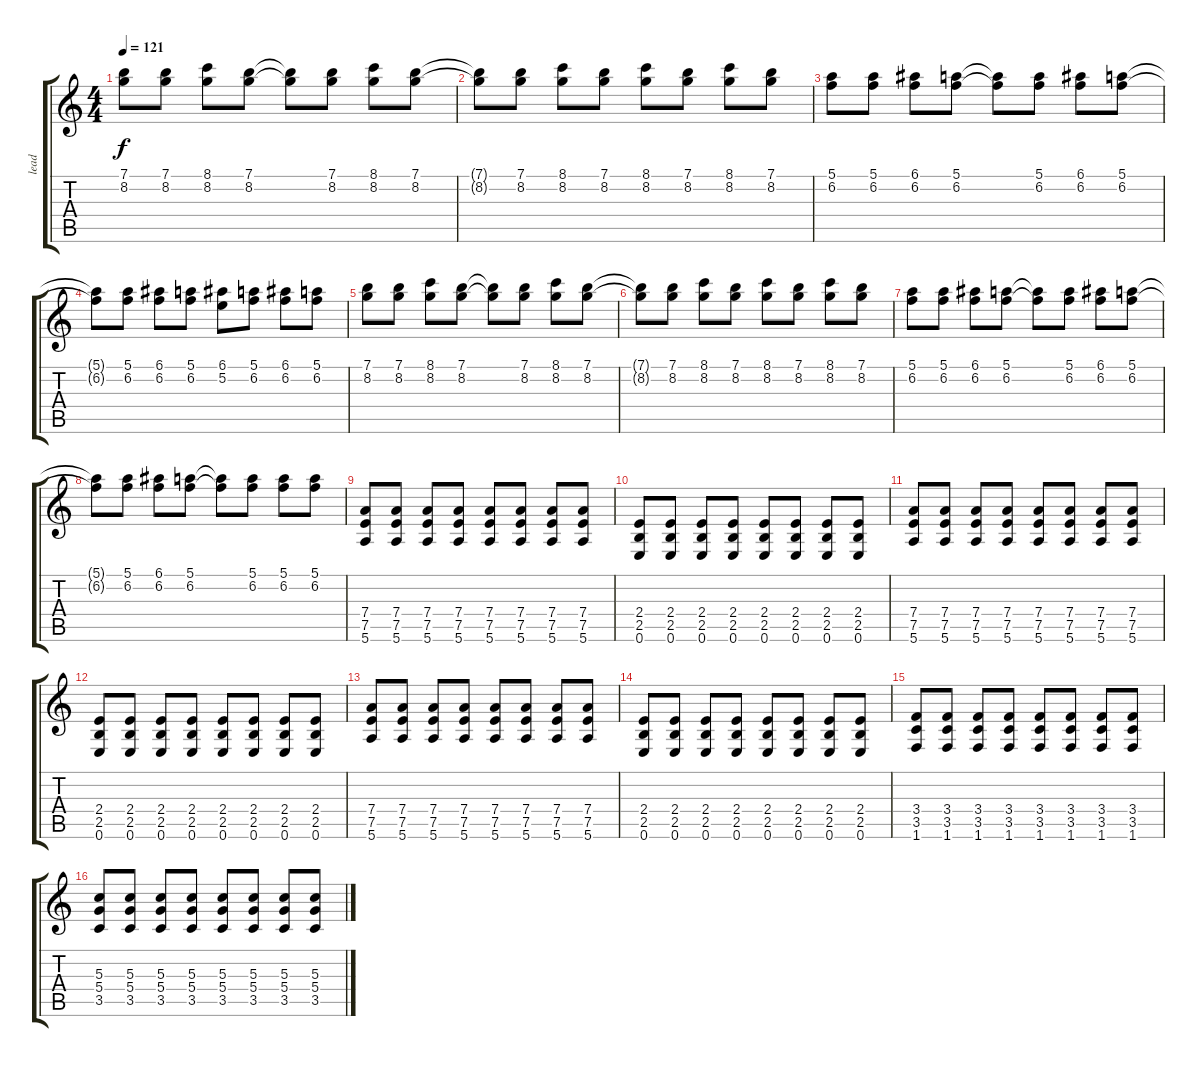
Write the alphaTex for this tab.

\track ("lead" "lead") {instrument overdrivenguitar}
\staff {score tabs}
\tuning (E4 B3 G3 D3 A2 E2) {hide}
\ts (4 4)
\tempo 121
\clef g2
\ks c
(7.1 8.2).8{dy f} (7.1 8.2).8 (8.1 8.2).8 (7.1 8.2).8 (7.1{t} 8.2{t}).8 (7.1 8.2).8 (8.1 8.2).8 (7.1 8.2).8 |
(7.1{t} 8.2{t}).8 (7.1 8.2).8 (8.1 8.2).8 (7.1 8.2).8 (8.1 8.2).8 (7.1 8.2).8 (8.1 8.2).8 (7.1 8.2).8 |
(5.1 6.2).8 (5.1 6.2).8 (6.1 6.2).8 (5.1 6.2).8 (5.1{t} 6.2{t}).8 (5.1 6.2).8 (6.1 6.2).8 (5.1 6.2).8 |
(5.1{t} 6.2{t}).8 (5.1 6.2).8 (6.1 6.2).8 (5.1 6.2).8 (6.1 5.2).8 (5.1 6.2).8 (6.1 6.2).8 (5.1 6.2).8 |
(7.1 8.2).8 (7.1 8.2).8 (8.1 8.2).8 (7.1 8.2).8 (7.1{t} 8.2{t}).8 (7.1 8.2).8 (8.1 8.2).8 (7.1 8.2).8 |
(7.1{t} 8.2{t}).8 (7.1 8.2).8 (8.1 8.2).8 (7.1 8.2).8 (8.1 8.2).8 (7.1 8.2).8 (8.1 8.2).8 (7.1 8.2).8 |
(5.1 6.2).8 (5.1 6.2).8 (6.1 6.2).8 (5.1 6.2).8 (5.1{t} 6.2{t}).8 (5.1 6.2).8 (6.1 6.2).8 (5.1 6.2).8 |
(5.1{t} 6.2{t}).8 (5.1 6.2).8 (6.1 6.2).8 (5.1 6.2).8 (5.1{t} 6.2{t}).8 (5.1 6.2).8 (5.1 6.2).8 (5.1 6.2).8 |
(7.4 7.5 5.6).8 (7.4 7.5 5.6).8 (7.4 7.5 5.6).8 (7.4 7.5 5.6).8 (7.4 7.5 5.6).8 (7.4 7.5 5.6).8 (7.4 7.5 5.6).8 (7.4 7.5 5.6).8 |
(2.4 2.5 0.6).8 (2.4 2.5 0.6).8 (2.4 2.5 0.6).8 (2.4 2.5 0.6).8 (2.4 2.5 0.6).8 (2.4 2.5 0.6).8 (2.4 2.5 0.6).8 (2.4 2.5 0.6).8 |
(7.4 7.5 5.6).8 (7.4 7.5 5.6).8 (7.4 7.5 5.6).8 (7.4 7.5 5.6).8 (7.4 7.5 5.6).8 (7.4 7.5 5.6).8 (7.4 7.5 5.6).8 (7.4 7.5 5.6).8 |
(2.4 2.5 0.6).8 (2.4 2.5 0.6).8 (2.4 2.5 0.6).8 (2.4 2.5 0.6).8 (2.4 2.5 0.6).8 (2.4 2.5 0.6).8 (2.4 2.5 0.6).8 (2.4 2.5 0.6).8 |
(7.4 7.5 5.6).8 (7.4 7.5 5.6).8 (7.4 7.5 5.6).8 (7.4 7.5 5.6).8 (7.4 7.5 5.6).8 (7.4 7.5 5.6).8 (7.4 7.5 5.6).8 (7.4 7.5 5.6).8 |
(2.4 2.5 0.6).8 (2.4 2.5 0.6).8 (2.4 2.5 0.6).8 (2.4 2.5 0.6).8 (2.4 2.5 0.6).8 (2.4 2.5 0.6).8 (2.4 2.5 0.6).8 (2.4 2.5 0.6).8 |
(3.4 3.5 1.6).8 (3.4 3.5 1.6).8 (3.4 3.5 1.6).8 (3.4 3.5 1.6).8 (3.4 3.5 1.6).8 (3.4 3.5 1.6).8 (3.4 3.5 1.6).8 (3.4 3.5 1.6).8 |
(5.3 5.4 3.5).8 (5.3 5.4 3.5).8 (5.3 5.4 3.5).8 (5.3 5.4 3.5).8 (5.3 5.4 3.5).8 (5.3 5.4 3.5).8 (5.3 5.4 3.5).8 (5.3 5.4 3.5).8
